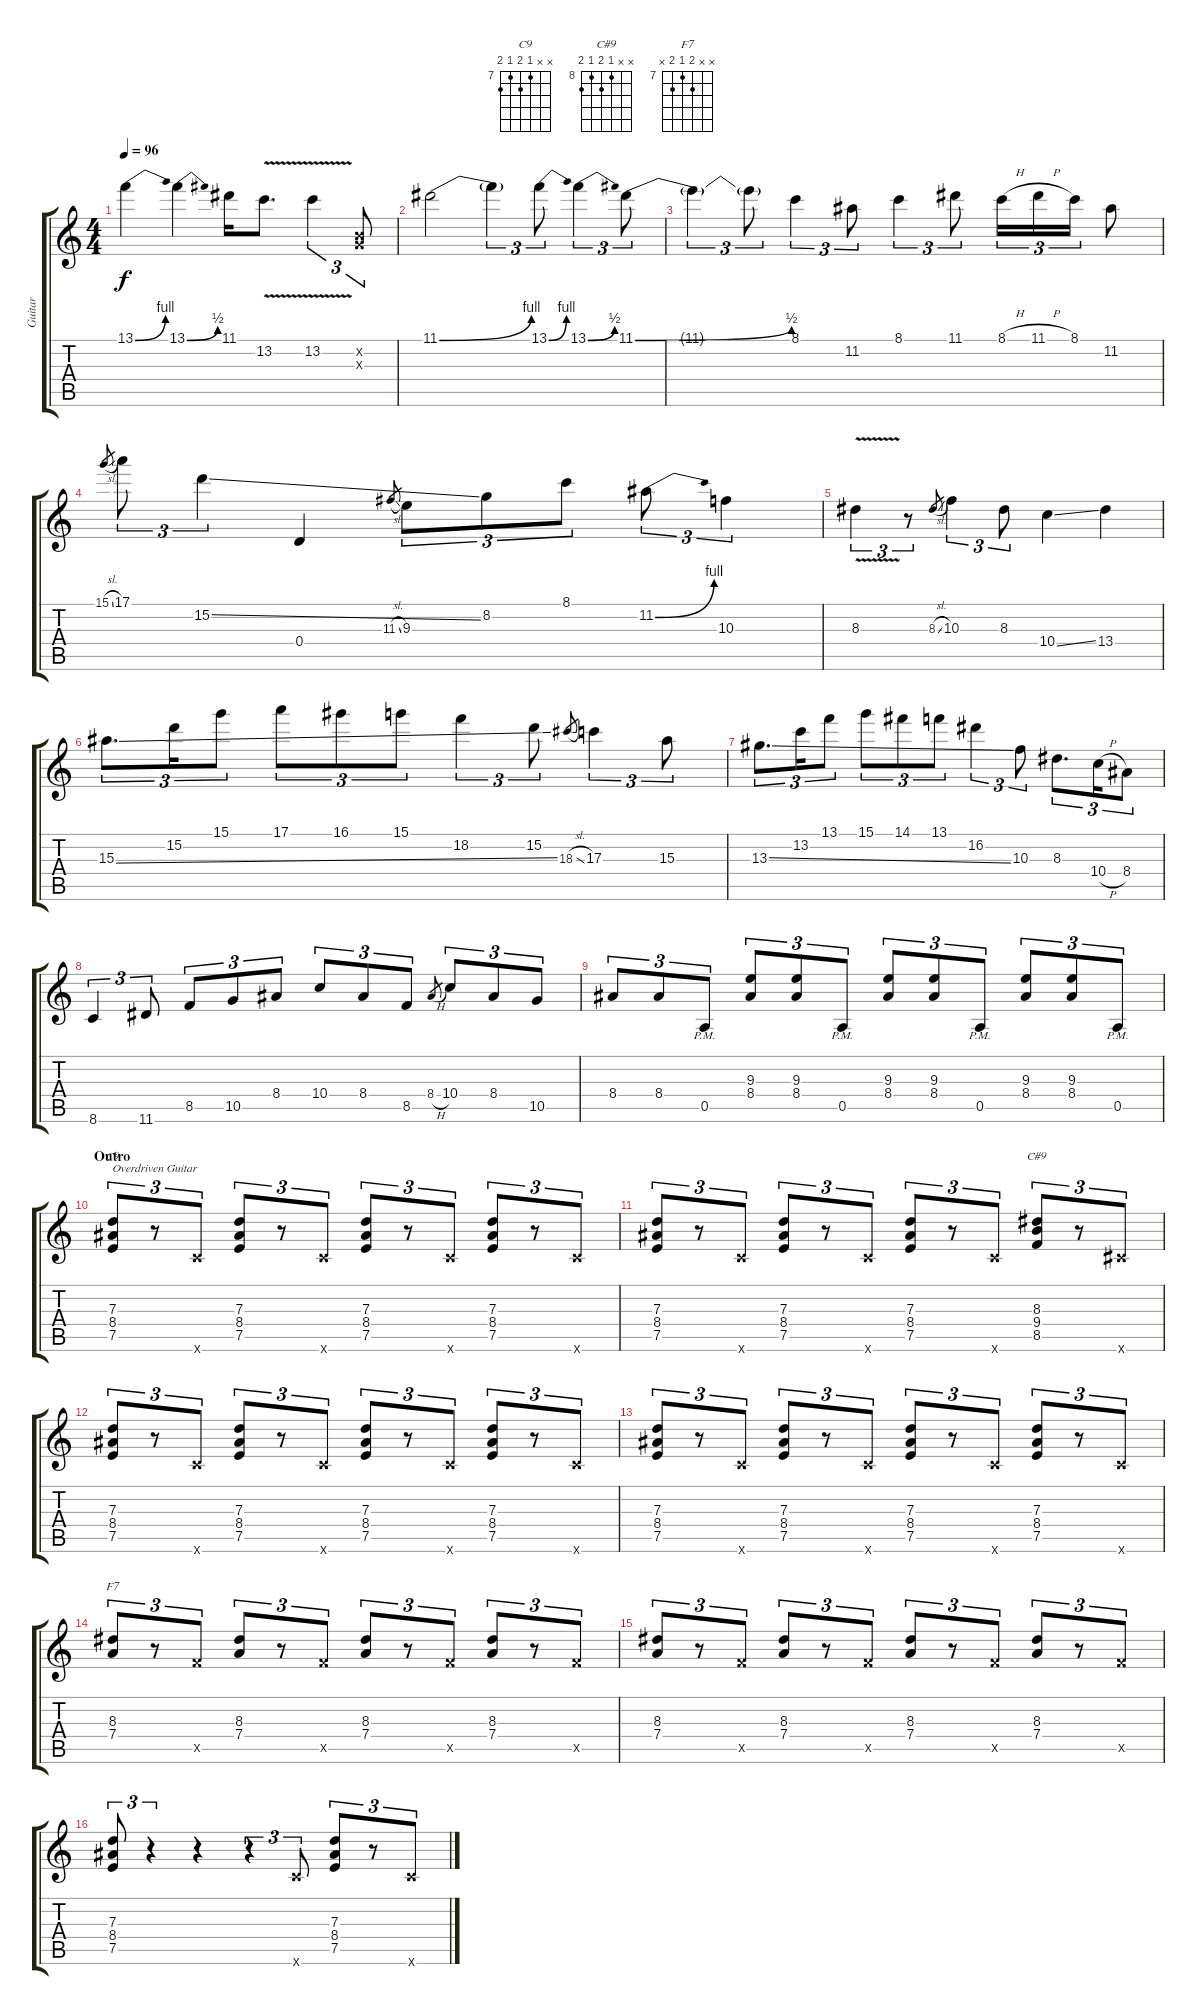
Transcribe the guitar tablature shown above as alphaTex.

\track ("Guitar" "Guitar") {instrument overdrivenguitar}
\staff {score tabs}
\tuning (E4 B3 G3 D3 A2 E2) {hide}
\chord ("C9" x x 7 8 7 8) {firstfret 7}
\chord ("C#9" x x 8 9 8 9) {firstfret 8}
\chord ("F7" x x 8 7 8 x) {firstfret 7}
\ts (4 4)
\tempo 96
\clef g2
\ks c
13.1{be (bend 0 0 60 4)}.4{dy f} 13.1{be (bend 0 0 60 2)}.4 11.1.16 13.2{v}.8{d} 13.2{v}.4{tu (3 2)} (0.2{x} 0.3{x}).8{tu (3 2)} |
11.1{be (bend 0 0 60 4)}.2 11.1{t}.4{tu (3 2)} 13.1{be (bend 0 0 60 4)}.8{tu (3 2)} 13.1{be (bend 0 0 60 2)}.4{tu (3 2)} 11.1{be (bend 0 0 60 2)}.8{tu (3 2)} |
11.1{t}.4{tu (3 2)} 11.1{t}.8{tu (3 2)} 8.1.4{tu (3 2)} 11.2.8{tu (3 2)} 8.1.4{tu (3 2)} 11.1.8{tu (3 2)} 8.1{h}.16{tu (3 2)} 11.1{h}.16{tu (3 2)} 8.1.16{tu (3 2)} 11.2.8 |
15.1{sl}.8{gr} 17.1.8{tu (3 2)} 15.2{ss}.4{tu (3 2)} 0.4.4 11.3{sl}.8{gr} 9.3.8{tu (3 2)} 8.2.8{tu (3 2)} 8.1.8{tu (3 2)} 11.2{be (bend 0 0 60 4)}.8{tu (3 2)} 10.3.4{tu (3 2)} |
8.3{v}.4{tu (3 2)} r.8{tu (3 2)} 8.3{sl}.8{gr} 10.3.4{tu (3 2)} 8.3.8{tu (3 2)} 10.4{ss}.4 13.4.4 |
15.3{ss}.8{d tu (3 2)} 15.2.16{tu (3 2)} 15.1.8{tu (3 2)} 17.1.8{tu (3 2)} 16.1.8{tu (3 2)} 15.1.8{tu (3 2)} 18.2.4{tu (3 2)} 15.2.8{tu (3 2)} 18.3{sl}.8{gr} 17.3.4{tu (3 2)} 15.3.8{tu (3 2)} |
13.3{ss}.8{d tu (3 2)} 13.2.16{tu (3 2)} 13.1.8{tu (3 2)} 15.1.8{tu (3 2)} 14.1.8{tu (3 2)} 13.1.8{tu (3 2)} 16.2.4{tu (3 2)} 10.3.8{tu (3 2)} 8.3.8{d tu (3 2)} 10.4{h}.16{tu (3 2)} 8.4.8{tu (3 2)} |
8.6.4{tu (3 2)} 11.6.8{tu (3 2)} 8.5.8{tu (3 2)} 10.5.8{tu (3 2)} 8.4.8{tu (3 2)} 10.4.8{tu (3 2)} 8.4.8{tu (3 2)} 8.5.8{tu (3 2)} 8.4{h}.8{gr} 10.4.8{tu (3 2)} 8.4.8{tu (3 2)} 10.5.8{tu (3 2)} |
8.4.8{tu (3 2)} 8.4.8{tu (3 2)} 0.5{pm}.8{tu (3 2)} (9.3 8.4).8{tu (3 2)} (9.3 8.4).8{tu (3 2)} 0.5{pm}.8{tu (3 2)} (9.3 8.4).8{tu (3 2)} (9.3 8.4).8{tu (3 2)} 0.5{pm}.8{tu (3 2)} (9.3 8.4).8{tu (3 2)} (9.3 8.4).8{tu (3 2)} 0.5{pm}.8{tu (3 2)} |
\section ("" "Outro")
(7.3 8.4 7.5).8{tu (3 2) ch "C9" txt "Overdriven Guitar"} r.8{tu (3 2)} 8.6{x}.8{tu (3 2)} (7.3 8.4 7.5).8{tu (3 2)} r.8{tu (3 2)} 8.6{x}.8{tu (3 2)} (7.3 8.4 7.5).8{tu (3 2)} r.8{tu (3 2)} 8.6{x}.8{tu (3 2)} (7.3 8.4 7.5).8{tu (3 2)} r.8{tu (3 2)} 8.6{x}.8{tu (3 2)} |
(7.3 8.4 7.5).8{tu (3 2)} r.8{tu (3 2)} 8.6{x}.8{tu (3 2)} (7.3 8.4 7.5).8{tu (3 2)} r.8{tu (3 2)} 8.6{x}.8{tu (3 2)} (7.3 8.4 7.5).8{tu (3 2)} r.8{tu (3 2)} 8.6{x}.8{tu (3 2)} (8.3 9.4 8.5).8{tu (3 2) ch "C#9"} r.8{tu (3 2)} 9.6{x}.8{tu (3 2)} |
(7.3 8.4 7.5).8{tu (3 2)} r.8{tu (3 2)} 8.6{x}.8{tu (3 2)} (7.3 8.4 7.5).8{tu (3 2)} r.8{tu (3 2)} 8.6{x}.8{tu (3 2)} (7.3 8.4 7.5).8{tu (3 2)} r.8{tu (3 2)} 8.6{x}.8{tu (3 2)} (7.3 8.4 7.5).8{tu (3 2)} r.8{tu (3 2)} 8.6{x}.8{tu (3 2)} |
(7.3 8.4 7.5).8{tu (3 2)} r.8{tu (3 2)} 8.6{x}.8{tu (3 2)} (7.3 8.4 7.5).8{tu (3 2)} r.8{tu (3 2)} 8.6{x}.8{tu (3 2)} (7.3 8.4 7.5).8{tu (3 2)} r.8{tu (3 2)} 8.6{x}.8{tu (3 2)} (7.3 8.4 7.5).8{tu (3 2)} r.8{tu (3 2)} 8.6{x}.8{tu (3 2)} |
(8.3 7.4).8{tu (3 2) ch "F7"} r.8{tu (3 2)} 8.5{x}.8{tu (3 2)} (8.3 7.4).8{tu (3 2)} r.8{tu (3 2)} 8.5{x}.8{tu (3 2)} (8.3 7.4).8{tu (3 2)} r.8{tu (3 2)} 8.5{x}.8{tu (3 2)} (8.3 7.4).8{tu (3 2)} r.8{tu (3 2)} 8.5{x}.8{tu (3 2)} |
(8.3 7.4).8{tu (3 2)} r.8{tu (3 2)} 8.5{x}.8{tu (3 2)} (8.3 7.4).8{tu (3 2)} r.8{tu (3 2)} 8.5{x}.8{tu (3 2)} (8.3 7.4).8{tu (3 2)} r.8{tu (3 2)} 8.5{x}.8{tu (3 2)} (8.3 7.4).8{tu (3 2)} r.8{tu (3 2)} 8.5{x}.8{tu (3 2)} |
(7.3 8.4 7.5).8{tu (3 2)} r.4{tu (3 2)} r.4 r.4{tu (3 2)} 8.6{x}.8{tu (3 2)} (7.3 8.4 7.5).8{tu (3 2)} r.8{tu (3 2)} 8.6{x}.8{tu (3 2)}
